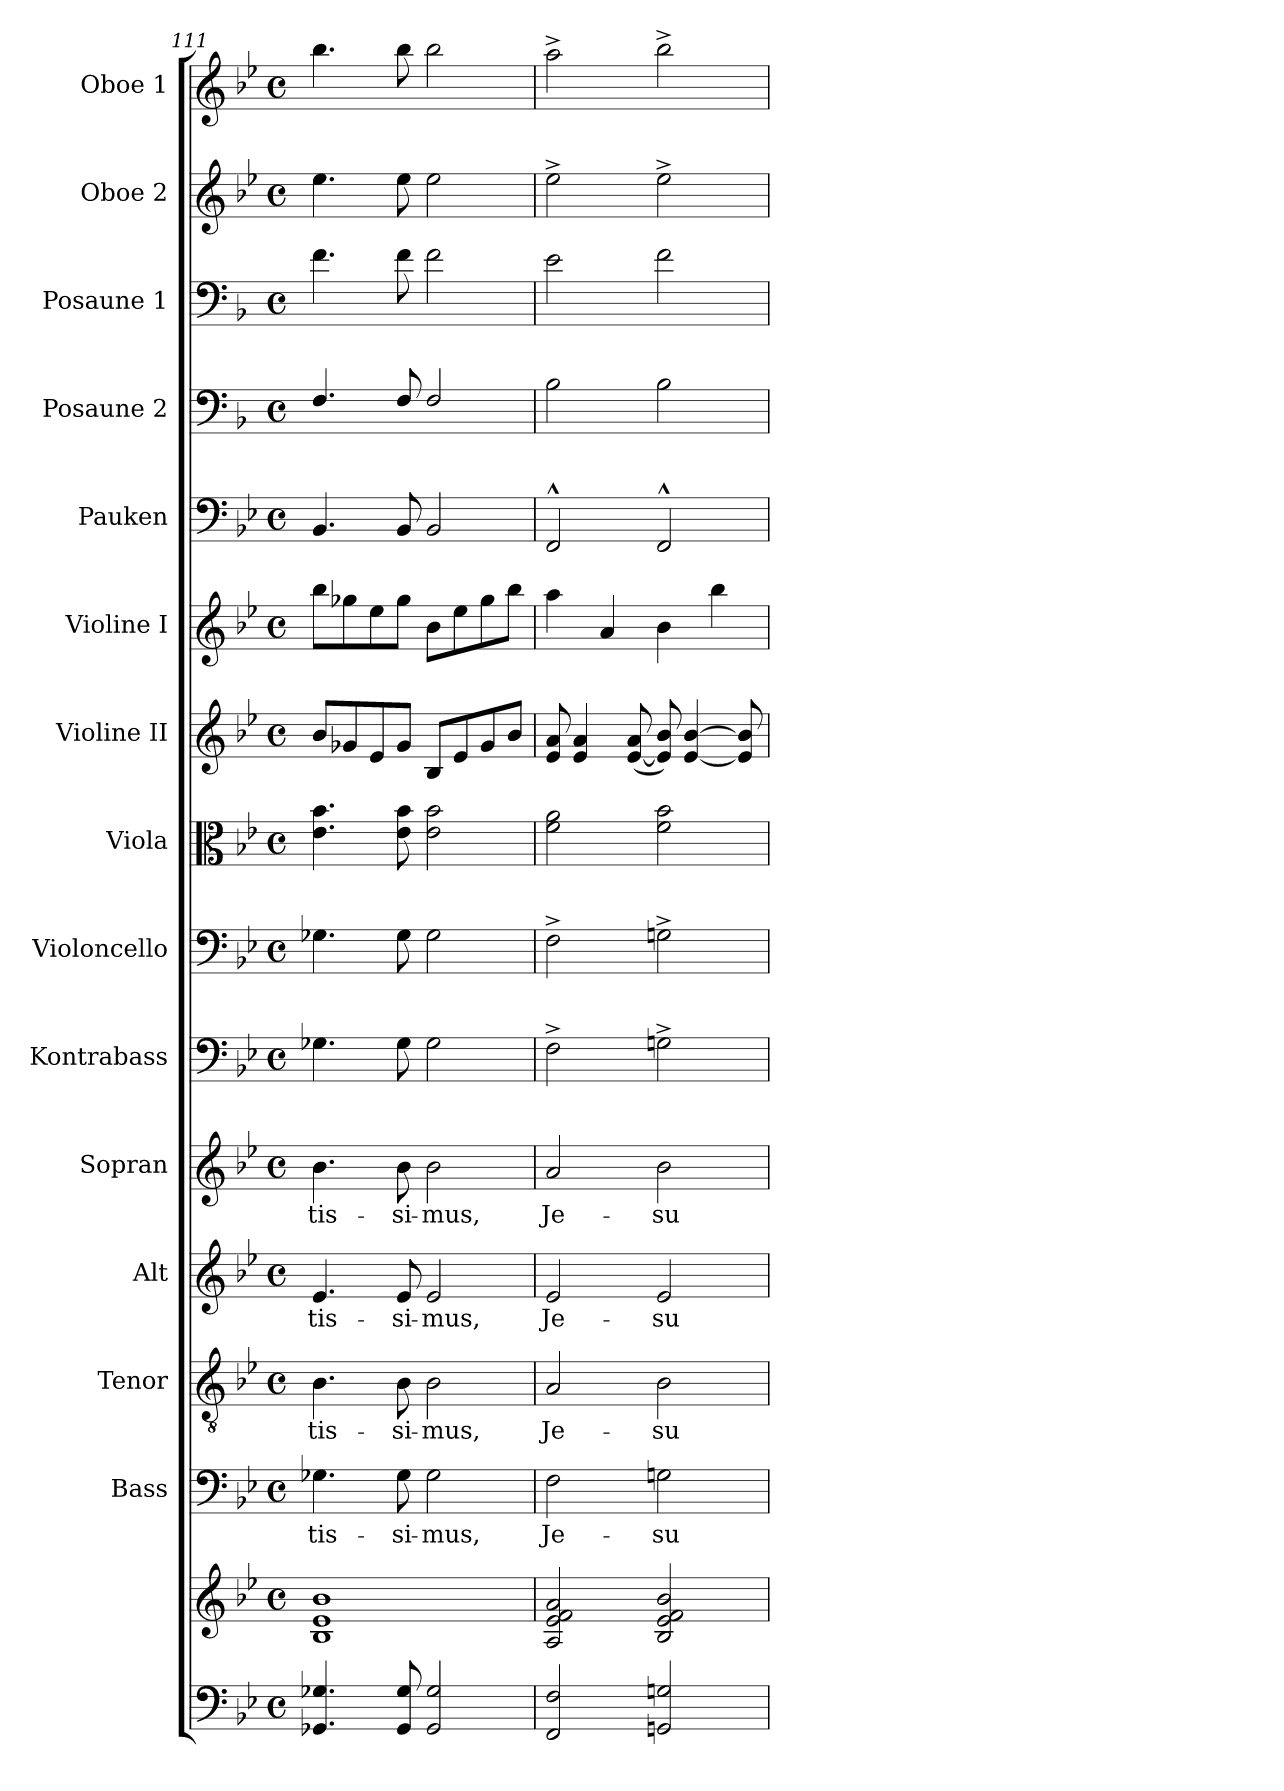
**kern	**kern	**kern	**text	**kern	**text	**kern	**text	**kern	**text	**kern	**kern	**kern	**kern	**kern	**kern	**kern	**kern	**kern	**kern
*part15	*part15	*part14	*part14	*part13	*part13	*part12	*part12	*part11	*part11	*part10	*part9	*part8	*part7	*part6	*part5	*part4	*part3	*part2	*part1
*staff16	*staff15	*staff14	*staff14	*staff13	*staff13	*staff12	*staff12	*staff11	*staff11	*staff10	*staff9	*staff8	*staff7	*staff6	*staff5	*staff4	*staff3	*staff2	*staff1
*	*	*I"Bass	*	*I"Tenor	*	*I"Alt	*	*I"Sopran	*	*I"Kontrabass	*I"Violoncello	*I"Viola	*I"Violine II	*I"Violine I	*I"Pauken	*I"Posaune 2	*I"Posaune 1	*I"Oboe 2	*I"Oboe 1
*	*	*I'B.	*	*I'T.	*	*I'A.	*	*I'S.	*	*I'Kb.	*I'Vc.	*I'Vla.	*I'Vl. II	*I'Vl. I	*I'Pk.	*I'Pos. 2	*I'Pos. 1	*I'Ob. 2	*I'Ob. 1
*clefF4	*clefG2	*clefF4	*	*clefGv2	*	*clefG2	*	*clefG2	*	*clefF4	*clefF4	*clefC3	*clefG2	*clefG2	*clefF4	*clefF4	*clefF4	*clefG2	*clefG2
*	*	*	*	*	*	*	*	*	*	*ITrd7c12	*	*	*	*	*	*ITrd4c7	*ITrd4c7	*	*
*k[b-e-]	*k[b-e-]	*k[b-e-]	*	*k[b-e-]	*	*k[b-e-]	*	*k[b-e-]	*	*k[b-e-]	*k[b-e-]	*k[b-e-]	*k[b-e-]	*k[b-e-]	*k[b-e-]	*k[b-e-]	*k[b-e-]	*k[b-e-]	*k[b-e-]
*B-:	*B-:	*B-:	*	*B-:	*	*B-:	*	*B-:	*	*B-:	*B-:	*B-:	*B-:	*B-:	*B-:	*B-:	*B-:	*B-:	*B-:
*M4/4	*M4/4	*M4/4	*	*M4/4	*	*M4/4	*	*M4/4	*	*M4/4	*M4/4	*M4/4	*M4/4	*M4/4	*M4/4	*M4/4	*M4/4	*M4/4	*M4/4
*met(c)	*met(c)	*met(c)	*	*met(c)	*	*met(c)	*	*met(c)	*	*met(c)	*met(c)	*met(c)	*met(c)	*met(c)	*met(c)	*met(c)	*met(c)	*met(c)	*met(c)
=111	=111	=111	=111	=111	=111	=111	=111	=111	=111	=111	=111	=111	=111	=111	=111	=111	=111	=111	=111
!	!	!	!LO:LY:b	!	!LO:LY:b	!	!LO:LY:b	!	!LO:LY:b	!	!	!	!	!	!	!	!	!	!
4.GG-X/ 4.G-X/	1B- 1e- 1b-	4.G-X\	-tis-	4.B-\	-tis-	4.e-/	-tis-	4.b-\	-tis-	4.GG-X\	4.G-X\	4.e-\ 4.b-\	8b-/L	8bb-\L	4.BB-/	4.BB-/	4.B-\	4.ee-\	4.bb-\
.	.	.	.	.	.	.	.	.	.	.	.	.	8g-X/	8gg-X\	.	.	.	.	.
.	.	.	.	.	.	.	.	.	.	.	.	.	8e-/	8ee-\	.	.	.	.	.
!	!	!	!LO:LY:b	!	!LO:LY:b	!	!LO:LY:b	!	!LO:LY:b	!	!	!	!	!	!	!	!	!	!
8GG-/ 8G-/	.	8G-\	-si-	8B-\	-si-	8e-/	-si-	8b-\	-si-	8GG-\	8G-\	8e-\ 8b-\	8g-/J	8gg-\J	8BB-/	8BB-/	8B-\	8ee-\	8bb-\
!	!	!	!LO:LY:b	!	!LO:LY:b	!	!LO:LY:b	!	!LO:LY:b	!	!	!	!	!	!	!	!	!	!
2GG-/ 2G-/	.	2G-\	-mus,	2B-\	-mus,	2e-/	-mus,	2b-\	-mus,	2GG-\	2G-\	2e-\ 2b-\	8B-/L	8b-\L	2BB-/	2BB-/	2B-\	2ee-\	2bb-\
.	.	.	.	.	.	.	.	.	.	.	.	.	8e-/	8ee-\	.	.	.	.	.
.	.	.	.	.	.	.	.	.	.	.	.	.	8g-/	8gg-\	.	.	.	.	.
.	.	.	.	.	.	.	.	.	.	.	.	.	8b-/J	8bb-\J	.	.	.	.	.
=112	=112	=112	=112	=112	=112	=112	=112	=112	=112	=112	=112	=112	=112	=112	=112	=112	=112	=112	=112
!	!	!	!LO:LY:b	!	!LO:LY:b	!	!LO:LY:b	!	!LO:LY:b	!	!	!	!	!	!	!	!	!	!
2FF/ 2F/	2A/ 2e-/ 2f/ 2a/	2F\	Je-	2A/	Je-	2e-/	Je-	2a/	Je-	2FF^>\	2F^>\	2f\ 2a\	8e-/ 8a/	4aa\	2FF^^>/	2E-\	2A\	2ee-^>\	2aa^>\
.	.	.	.	.	.	.	.	.	.	.	.	.	4e-/ 4a/	.	.	.	.	.	.
.	.	.	.	.	.	.	.	.	.	.	.	.	.	4a/	.	.	.	.	.
.	.	.	.	.	.	.	.	.	.	.	.	.	([8e-/ 8a/	.	.	.	.	.	.
!	!	!	!LO:LY:b	!	!LO:LY:b	!	!LO:LY:b	!	!LO:LY:b	!	!	!	!	!	!	!	!	!	!
2GGn/ 2Gn/	2B-/ 2e-/ 2f/ 2b-/	2Gn\	-su	2B-\	-su	2e-/	-su	2b-\	-su	2GGn^>\	2Gn^>\	2f\ 2b-\	8e-/] 8b-/)	4b-\	2FF^^>/	2E-\	2B-\	2ee-^>\	2bb-^>\
.	.	.	.	.	.	.	.	.	.	.	.	.	[4e-/ [4b-/	.	.	.	.	.	.
.	.	.	.	.	.	.	.	.	.	.	.	.	.	4bb-\	.	.	.	.	.
.	.	.	.	.	.	.	.	.	.	.	.	.	8e-/] 8b-/]	.	.	.	.	.	.
=	=	=	=	=	=	=	=	=	=	=	=	=	=	=	=	=	=	=	=
*-	*-	*-	*-	*-	*-	*-	*-	*-	*-	*-	*-	*-	*-	*-	*-	*-	*-	*-	*-
